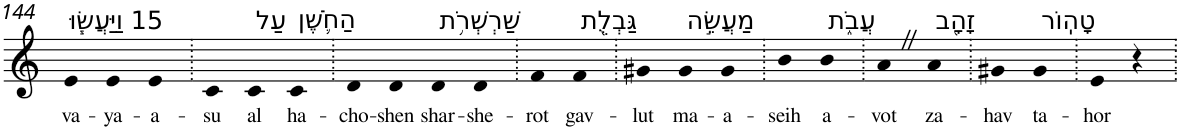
**kern	**text
*part1	*part1
*staff1	*staff1
*I"Piano	*
*I'Pno	*
!!LO:PB:g=z
*clefG2	*
*k[]	*
=144	=144
!LO:TX:a:t=15 וַיַּעֲשׂ֧וּ	!
!	!LO:LY:b
4e	va-
!	!LO:LY:b
4e	-ya-
!	!LO:LY:b
4e	-a-
=145.	=145.
!	!LO:LY:b
4c	-su
!LO:TX:a:t=עַל	!
!	!LO:LY:b
4c	al
!LO:TX:a:t=הַחֹ֛שֶׁן	!
!	!LO:LY:b
4c	ha-
=146.	=146.
!	!LO:LY:b
4d	-cho-
!	!LO:LY:b
4d	-shen
!LO:TX:a:t=שַׁרְשְׁרֹ֥ת	!
!	!LO:LY:b
4d	shar-
!	!LO:LY:b
4d	-she-
=147.	=147.
!	!LO:LY:b
4f	-rot
!LO:TX:a:t=גַּבְלֻ֖ת	!
!	!LO:LY:b
4f	gav-
=148.	=148.
!	!LO:LY:b
4g#X	-lut
!LO:TX:a:t=מַעֲשֵׂ֣ה	!
!	!LO:LY:b
4g#	ma-
!	!LO:LY:b
4g#	-a-
=149.	=149.
!	!LO:LY:b
4b	-seih
!LO:TX:a:t=עֲבֹ֑ת	!
!	!LO:LY:b
4b	a-
=150.	=150.
!	!LO:LY:b
4aZ	-vot
!LO:TX:a:t=זָהָ֖ב	!
!	!LO:LY:b
4a	za-
=151.	=151.
!	!LO:LY:b
4g#X	-hav
!LO:TX:a:t=טָהֽוֹר	!
!	!LO:LY:b
4g#	ta-
=152.	=152.
!	!LO:LY:b
4e	-hor
4r	.
=.	=.
*-	*-
